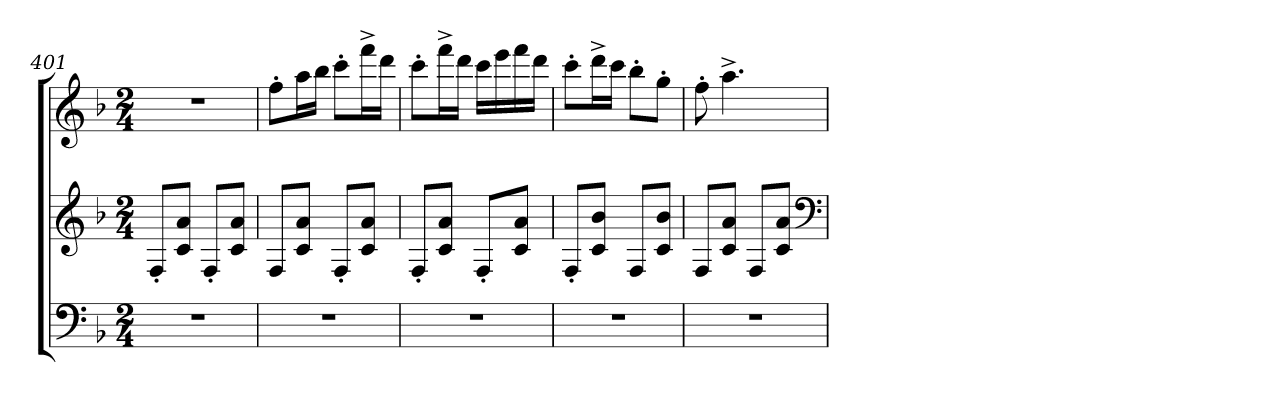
**kern	**kern	**kern
*part3	*part2	*part1
*staff3	*staff2	*staff1
*clefF4	*clefG2	*clefG2
*k[b-]	*k[b-]	*k[b-]
*M2/4	*M2/4	*M2/4
=401	=401	=401
2r	8F'>L	2r
.	8a 8cJ	.
.	8F'>L	.
.	8a 8cJ	.
=402	=402	=402
2r	8FL	8ff'>L
.	8a 8cJ	16aaL
.	.	16bb-JJ
.	8F'>L	8ccc'>L
.	8a 8cJ	16fff^>L
.	.	16dddJJ
=403	=403	=403
2r	8F'>L	8ccc'>L
.	8a 8cJ	16fff^>L
.	.	16dddJJ
.	8F'>L	16cccLL
.	.	16eee
.	8a 8cJ	16fff
.	.	16dddJJ
=404	=404	=404
2r	8F'>L	8ccc'>L
.	8b- 8cJ	16ddd^>L
.	.	16cccJJ
.	8FL	8bb-'>L
.	8b- 8cJ	8gg'>J
=405	=405	=405
2r	8FL	8ff'>
.	8a 8cJ	4.aa^>
.	8FL	.
.	8a 8cJ	.
*	*clefF4	*
=	=	=
*-	*-	*-
